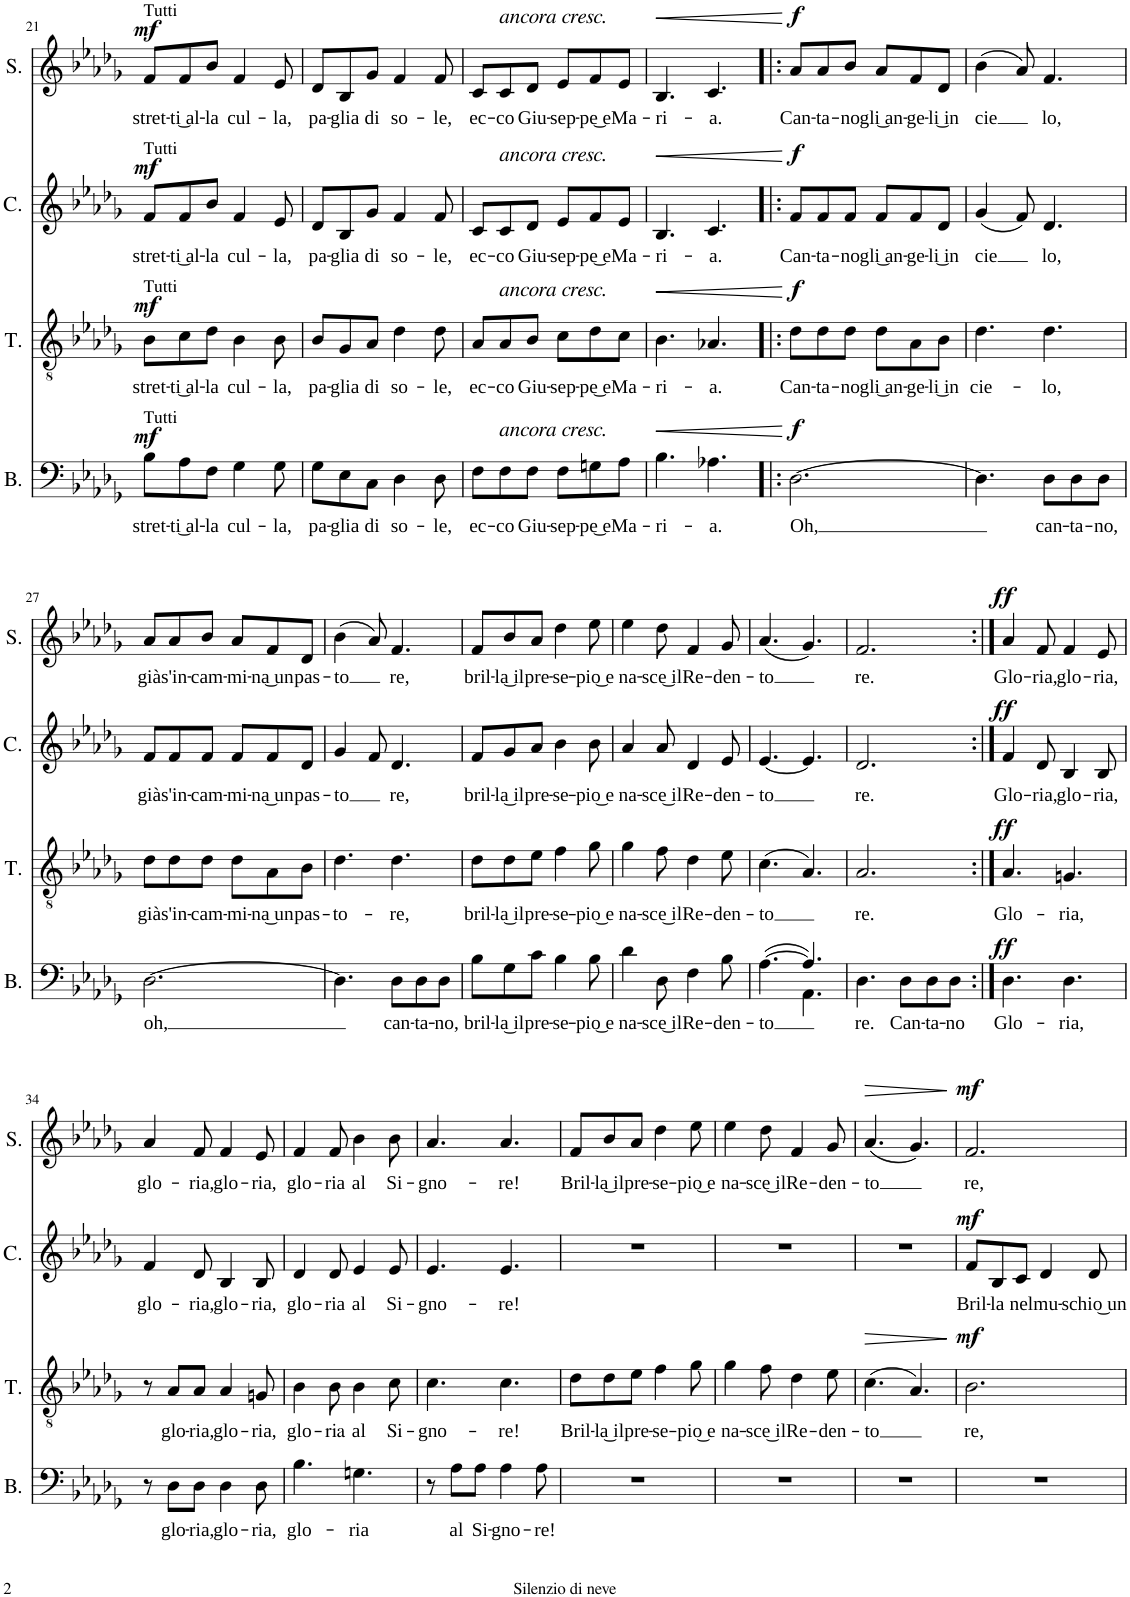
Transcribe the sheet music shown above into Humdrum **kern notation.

**kern	**text	**dynam	**kern	**text	**dynam	**kern	**text	**dynam	**kern	**text	**dynam
*part4	*part4	*part4	*part3	*part3	*part3	*part2	*part2	*part2	*part1	*part1	*part1
*staff4	*staff4	*staff4	*staff3	*staff3	*staff3	*staff2	*staff2	*staff2	*staff1	*staff1	*staff1
*I"Basso	*	*	*I"Tenore	*	*	*I"Contralto	*	*	*I"Soprano	*	*
*I'B.	*	*	*I'T.	*	*	*I'C.	*	*	*I'S.	*	*
!!LO:PB:g=z
*clefF4	*	*	*clefGv2	*	*	*clefG2	*	*	*clefG2	*	*
*Trd4c7	*	*	*	*	*	*	*	*	*	*	*
*k[b-e-a-d-g-]	*	*	*k[b-e-a-d-g-]	*	*	*k[b-e-a-d-g-]	*	*	*k[b-e-a-d-g-]	*	*
*M6/8	*	*	*M6/8	*	*	*M6/8	*	*	*M6/8	*	*
=21	=21	=21	=21	=21	=21	=21	=21	=21	=21	=21	=21
!	!	!	!	!	!	!	!	!	!LO:TX:a:t=Tutti	!	!
!	!	!	!	!	!	!LO:TX:a:t=Tutti	!	!	!	!	!
!	!	!	!LO:TX:a:t=Tutti	!	!	!	!	!	!	!	!
!LO:TX:a:t=Tutti	!	!	!	!	!	!	!	!	!	!	!
!	!LO:LY:b	!LO:DY:a	!	!LO:LY:b	!LO:DY:a	!	!LO:LY:b	!LO:DY:a	!	!LO:LY:b	!LO:DY:a
8B-\L	stret-	mf	8B-\L	stret-	mf	8f/L	stret-	mf	8f/L	stret-	mf
!	!LO:LY:b	!	!	!LO:LY:b	!	!	!LO:LY:b	!	!	!LO:LY:b	!
8A-\	-ti͜ al-	.	8c\	-ti͜ al-	.	8f/	-ti͜ al-	.	8f/	-ti͜ al-	.
!	!LO:LY:b	!	!	!LO:LY:b	!	!	!LO:LY:b	!	!	!LO:LY:b	!
8F\J	-la	.	8d-\J	-la	.	8b-/J	-la	.	8b-/J	-la	.
!	!LO:LY:b	!	!	!LO:LY:b	!	!	!LO:LY:b	!	!	!LO:LY:b	!
4G-\	cul-	.	4B-\	cul-	.	4f/	cul-	.	4f/	cul-	.
!	!LO:LY:b	!	!	!LO:LY:b	!	!	!LO:LY:b	!	!	!LO:LY:b	!
8G-\	-la,	.	8B-\	-la,	.	8e-/	-la,	.	8e-/	-la,	.
=22	=22	=22	=22	=22	=22	=22	=22	=22	=22	=22	=22
!	!LO:LY:b	!	!	!LO:LY:b	!	!	!LO:LY:b	!	!	!LO:LY:b	!
8G-\L	pa-	.	8B-/L	pa-	.	8d-/L	pa-	.	8d-/L	pa-	.
!	!LO:LY:b	!	!	!LO:LY:b	!	!	!LO:LY:b	!	!	!LO:LY:b	!
8E-\	-glia	.	8G-/	-glia	.	8B-/	-glia	.	8B-/	-glia	.
!	!LO:LY:b	!	!	!LO:LY:b	!	!	!LO:LY:b	!	!	!LO:LY:b	!
8C\J	di	.	8A-/J	di	.	8g-/J	di	.	8g-/J	di	.
!	!LO:LY:b	!	!	!LO:LY:b	!	!	!LO:LY:b	!	!	!LO:LY:b	!
4D-\	so-	.	4d-\	so-	.	4f/	so-	.	4f/	so-	.
!	!LO:LY:b	!	!	!LO:LY:b	!	!	!LO:LY:b	!	!	!LO:LY:b	!
8D-\	-le,	.	8d-\	-le,	.	8f/	-le,	.	8f/	-le,	.
=23	=23	=23	=23	=23	=23	=23	=23	=23	=23	=23	=23
!	!LO:LY:b	!	!	!LO:LY:b	!	!	!LO:LY:b	!	!	!LO:LY:b	!
8F\L	ec-	.	8A-/L	ec-	.	8c/L	ec-	.	8c/L	ec-	.
!	!	!	!	!	!	!	!	!	!LO:TX:a:i:t=ancora cresc.	!	!
!	!	!	!	!	!	!LO:TX:a:i:t=ancora cresc.	!	!	!	!	!
!	!	!	!LO:TX:a:i:t=ancora cresc.	!	!	!	!	!	!	!	!
!LO:TX:a:i:t=ancora cresc.	!	!	!	!	!	!	!	!	!	!	!
!	!LO:LY:b	!	!	!LO:LY:b	!	!	!LO:LY:b	!	!	!LO:LY:b	!
8F\	-co	.	8A-/	-co	.	8c/	-co	.	8c/	-co	.
!	!LO:LY:b	!	!	!LO:LY:b	!	!	!LO:LY:b	!	!	!LO:LY:b	!
8F\J	Giu-	.	8B-/J	Giu-	.	8d-/J	Giu-	.	8d-/J	Giu-	.
!	!LO:LY:b	!	!	!LO:LY:b	!	!	!LO:LY:b	!	!	!LO:LY:b	!
8F\L	-sep-	.	8c\L	-sep-	.	8e-/L	-sep-	.	8e-/L	-sep-	.
!	!LO:LY:b	!	!	!LO:LY:b	!	!	!LO:LY:b	!	!	!LO:LY:b	!
8Gn\	-pe͜ e	.	8d-\	-pe͜ e	.	8f/	-pe͜ e	.	8f/	-pe͜ e	.
!	!LO:LY:b	!	!	!LO:LY:b	!	!	!LO:LY:b	!	!	!LO:LY:b	!
8A-\J	Ma-	.	8c\J	Ma-	.	8e-/J	Ma-	.	8e-/J	Ma-	.
=24	=24	=24	=24	=24	=24	=24	=24	=24	=24	=24	=24
!	!LO:LY:b	!LO:HP:b	!	!LO:LY:b	!LO:HP:b	!	!LO:LY:b	!LO:HP:b	!	!LO:LY:b	!LO:HP:b
4.B-\	-ri-	<	4.B-\	-ri-	<	4.B-/	-ri-	<	4.B-/	-ri-	<
!	!LO:LY:b	!	!	!LO:LY:b	!	!	!LO:LY:b	!	!	!LO:LY:b	!
4.A-X\	-a.	.	4.A-X/	-a.	.	4.c/	-a.	.	4.c/	-a.	.
.	.	[	.	.	[	.	.	[	.	.	[
=25!|:	=25!|:	=25!|:	=25!|:	=25!|:	=25!|:	=25!|:	=25!|:	=25!|:	=25!|:	=25!|:	=25!|:
!	!LO:LY:b	!LO:DY:a	!	!LO:LY:b	!LO:DY:a	!	!LO:LY:b	!LO:DY:a	!	!LO:LY:b	!LO:DY:a
[2.D-\	Oh,	f	8d-\L	Can-	f	8f/L	Can-	f	8a-/L	Can-	f
!	!	!	!	!LO:LY:b	!	!	!LO:LY:b	!	!	!LO:LY:b	!
.	.	.	8d-\	-ta-	.	8f/	-ta-	.	8a-/	-ta-	.
!	!	!	!	!LO:LY:b	!	!	!LO:LY:b	!	!	!LO:LY:b	!
.	.	.	8d-\J	-no	.	8f/J	-no	.	8b-/J	-no	.
!	!	!	!	!LO:LY:b	!	!	!LO:LY:b	!	!	!LO:LY:b	!
.	.	.	8d-\L	gli͜ an-	.	8f/L	gli͜ an-	.	8a-/L	gli͜ an-	.
!	!	!	!	!LO:LY:b	!	!	!LO:LY:b	!	!	!LO:LY:b	!
.	.	.	8A-\	-ge-	.	8f/	-ge-	.	8f/	-ge-	.
!	!	!	!	!LO:LY:b	!	!	!LO:LY:b	!	!	!LO:LY:b	!
.	.	.	8B-\J	-li͜ in	.	8d-/J	-li͜ in	.	8d-/J	-li͜ in	.
=26	=26	=26	=26	=26	=26	=26	=26	=26	=26	=26	=26
!	!	!	!	!LO:LY:b	!	!	!LO:LY:b	!	!	!LO:LY:b	!
4.D-\]	.	.	4.d-\	cie-	.	(4g-/	-cie	.	(4b-\	-cie	.
.	.	.	.	.	.	8f/)	.	.	8a-/)	.	.
!	!LO:LY:b	!	!	!LO:LY:b	!	!	!LO:LY:b	!	!	!LO:LY:b	!
8D-\L	can-	.	4.d-\	lo,	.	4.d-/	lo,	.	4.f/	lo,	.
!	!LO:LY:b	!	!	!	!	!	!	!	!	!	!
8D-\	-ta-	.	.	.	.	.	.	.	.	.	.
!	!LO:LY:b	!	!	!	!	!	!	!	!	!	!
8D-\J	-no,	.	.	.	.	.	.	.	.	.	.
!!LO:LB:g=z
=27	=27	=27	=27	=27	=27	=27	=27	=27	=27	=27	=27
!	!LO:LY:b	!	!	!LO:LY:b	!	!	!LO:LY:b	!	!	!LO:LY:b	!
[2.D-\	oh,	.	8d-\L	già	.	8f/L	già	.	8a-/L	già	.
!	!	!	!	!LO:LY:b	!	!	!LO:LY:b	!	!	!LO:LY:b	!
.	.	.	8d-\	s'in-	.	8f/	s'in-	.	8a-/	s'in-	.
!	!	!	!	!LO:LY:b	!	!	!LO:LY:b	!	!	!LO:LY:b	!
.	.	.	8d-\J	-cam-	.	8f/J	-cam-	.	8b-/J	-cam-	.
!	!	!	!	!LO:LY:b	!	!	!LO:LY:b	!	!	!LO:LY:b	!
.	.	.	8d-\L	-mi-	.	8f/L	-mi-	.	8a-/L	-mi-	.
!	!	!	!	!LO:LY:b	!	!	!LO:LY:b	!	!	!LO:LY:b	!
.	.	.	8A-\	-na͜ un	.	8f/	-na͜ un	.	8f/	-na͜ un	.
!	!	!	!	!LO:LY:b	!	!	!LO:LY:b	!	!	!LO:LY:b	!
.	.	.	8B-\J	pas-	.	8d-/J	pas-	.	8d-/J	pas-	.
=28	=28	=28	=28	=28	=28	=28	=28	=28	=28	=28	=28
!	!	!	!	!LO:LY:b	!	!	!LO:LY:b	!	!	!LO:LY:b	!
4.D-\]	.	.	4.d-\	-to-	.	4g-/	-to	.	(4b-\	-to	.
.	.	.	.	.	.	8f/	.	.	8a-/)	.	.
!	!LO:LY:b	!	!	!LO:LY:b	!	!	!LO:LY:b	!	!	!LO:LY:b	!
8D-\L	can-	.	4.d-\	-re,	.	4.d-/	re,	.	4.f/	re,	.
!	!LO:LY:b	!	!	!	!	!	!	!	!	!	!
8D-\	-ta-	.	.	.	.	.	.	.	.	.	.
!	!LO:LY:b	!	!	!	!	!	!	!	!	!	!
8D-\J	-no,	.	.	.	.	.	.	.	.	.	.
=29	=29	=29	=29	=29	=29	=29	=29	=29	=29	=29	=29
!	!LO:LY:b	!	!	!LO:LY:b	!	!	!LO:LY:b	!	!	!LO:LY:b	!
8B-\L	bril-	.	8d-\L	bril-	.	8f/L	bril-	.	8f/L	bril-	.
!	!LO:LY:b	!	!	!LO:LY:b	!	!	!LO:LY:b	!	!	!LO:LY:b	!
8G-\	-la͜ il	.	8d-\	-la͜ il	.	8g-/	-la͜ il	.	8b-/	-la͜ il	.
!	!LO:LY:b	!	!	!LO:LY:b	!	!	!LO:LY:b	!	!	!LO:LY:b	!
8c\J	pre-	.	8e-\J	pre-	.	8a-/J	pre-	.	8a-/J	pre-	.
!	!LO:LY:b	!	!	!LO:LY:b	!	!	!LO:LY:b	!	!	!LO:LY:b	!
4B-\	-se-	.	4f\	-se-	.	4b-\	-se-	.	4dd-\	-se-	.
!	!LO:LY:b	!	!	!LO:LY:b	!	!	!LO:LY:b	!	!	!LO:LY:b	!
8B-\	-pio͜ e	.	8g-\	-pio͜ e	.	8b-\	-pio͜ e	.	8ee-\	-pio͜ e	.
=30	=30	=30	=30	=30	=30	=30	=30	=30	=30	=30	=30
!	!LO:LY:b	!	!	!LO:LY:b	!	!	!LO:LY:b	!	!	!LO:LY:b	!
4d-\	na-	.	4g-\	na-	.	4a-/	na-	.	4ee-\	na-	.
!	!LO:LY:b	!	!	!LO:LY:b	!	!	!LO:LY:b	!	!	!LO:LY:b	!
8D-\	-sce͜ il	.	8f\	-sce͜ il	.	8a-/	-sce͜ il	.	8dd-\	-sce͜ il	.
!	!LO:LY:b	!	!	!LO:LY:b	!	!	!LO:LY:b	!	!	!LO:LY:b	!
4F\	Re-	.	4d-\	Re-	.	4d-/	Re-	.	4f/	Re-	.
!	!LO:LY:b	!	!	!LO:LY:b	!	!	!LO:LY:b	!	!	!LO:LY:b	!
8B-\	-den-	.	8e-\	-den-	.	8e-/	-den-	.	8g-/	-den-	.
=31	=31	=31	=31	=31	=31	=31	=31	=31	=31	=31	=31
!	!LO:LY:b	!	!	!LO:LY:b	!	!	!LO:LY:b	!	!	!LO:LY:b	!
*^	*	*	*	*	*	*	*	*	*	*	*
([4.A-\	4.ryy	-to	.	(4.c\	-to	.	[4.e-/	-to	.	(4.a-/	-to	.
4.A-/])	4.AA-\	.	.	4.A-/)	.	.	4.e-/]	.	.	4.g-/)	.	.
=32	=32	=32	=32	=32	=32	=32	=32	=32	=32	=32	=32	=32
!	!	!LO:LY:b	!	!	!LO:LY:b	!	!	!LO:LY:b	!	!	!LO:LY:b	!
*v	*v	*	*	*	*	*	*	*	*	*	*	*
4.D-\	re.	.	2.A-/	re.	.	2.d-/	re.	.	2.f/	re.	.
!	!LO:LY:b	!	!	!	!	!	!	!	!	!	!
8D-\L	Can-	.	.	.	.	.	.	.	.	.	.
!	!LO:LY:b	!	!	!	!	!	!	!	!	!	!
8D-\	-ta-	.	.	.	.	.	.	.	.	.	.
!	!LO:LY:b	!	!	!	!	!	!	!	!	!	!
8D-\J	-no	.	.	.	.	.	.	.	.	.	.
=33:|!	=33:|!	=33:|!	=33:|!	=33:|!	=33:|!	=33:|!	=33:|!	=33:|!	=33:|!	=33:|!	=33:|!
!	!LO:LY:b	!LO:DY:a	!	!LO:LY:b	!LO:DY:a	!	!LO:LY:b	!LO:DY:a	!	!LO:LY:b	!LO:DY:a
4.D-\	Glo-	ff	4.A-/	Glo-	ff	4f/	Glo-	ff	4a-/	Glo-	ff
!	!	!	!	!	!	!	!LO:LY:b	!	!	!LO:LY:b	!
.	.	.	.	.	.	8d-/	-ria,	.	8f/	-ria,	.
!	!LO:LY:b	!	!	!LO:LY:b	!	!	!LO:LY:b	!	!	!LO:LY:b	!
4.D-\	-ria,	.	4.Gn/	-ria,	.	4B-/	glo-	.	4f/	glo-	.
!	!	!	!	!	!	!	!LO:LY:b	!	!	!LO:LY:b	!
.	.	.	.	.	.	8B-/	-ria,	.	8e-/	-ria,	.
!!LO:LB:g=z
=34	=34	=34	=34	=34	=34	=34	=34	=34	=34	=34	=34
!	!	!	!	!	!	!	!LO:LY:b	!	!	!LO:LY:b	!
8r	.	.	8r	.	.	4f/	glo-	.	4a-/	glo-	.
!	!LO:LY:b	!	!	!LO:LY:b	!	!	!	!	!	!	!
8D-\L	glo-	.	8A-/L	glo-	.	.	.	.	.	.	.
!	!LO:LY:b	!	!	!LO:LY:b	!	!	!LO:LY:b	!	!	!LO:LY:b	!
8D-\J	-ria,	.	8A-/J	-ria,	.	8d-/	-ria,	.	8f/	-ria,	.
!	!LO:LY:b	!	!	!LO:LY:b	!	!	!LO:LY:b	!	!	!LO:LY:b	!
4D-\	glo-	.	4A-/	glo-	.	4B-/	glo-	.	4f/	glo-	.
!	!LO:LY:b	!	!	!LO:LY:b	!	!	!LO:LY:b	!	!	!LO:LY:b	!
8D-\	-ria,	.	8Gn/	-ria,	.	8B-/	-ria,	.	8e-/	-ria,	.
=35	=35	=35	=35	=35	=35	=35	=35	=35	=35	=35	=35
!	!LO:LY:b	!	!	!LO:LY:b	!	!	!LO:LY:b	!	!	!LO:LY:b	!
4.B-\	glo-	.	4B-\	glo-	.	4d-/	glo-	.	4f/	glo-	.
!	!	!	!	!LO:LY:b	!	!	!LO:LY:b	!	!	!LO:LY:b	!
.	.	.	8B-\	-ria	.	8d-/	-ria	.	8f/	-ria	.
!	!LO:LY:b	!	!	!LO:LY:b	!	!	!LO:LY:b	!	!	!LO:LY:b	!
4.Gn\	-ria	.	4B-\	al	.	4e-/	al	.	4b-\	al	.
!	!	!	!	!LO:LY:b	!	!	!LO:LY:b	!	!	!LO:LY:b	!
.	.	.	8c\	Si-	.	8e-/	Si-	.	8b-\	Si-	.
=36	=36	=36	=36	=36	=36	=36	=36	=36	=36	=36	=36
!	!	!	!	!LO:LY:b	!	!	!LO:LY:b	!	!	!LO:LY:b	!
8r	.	.	4.c\	-gno-	.	4.e-/	-gno-	.	4.a-/	-gno-	.
!	!LO:LY:b	!	!	!	!	!	!	!	!	!	!
8A-\L	al	.	.	.	.	.	.	.	.	.	.
!	!LO:LY:b	!	!	!	!	!	!	!	!	!	!
8A-\J	Si-	.	.	.	.	.	.	.	.	.	.
!	!LO:LY:b	!	!	!LO:LY:b	!	!	!LO:LY:b	!	!	!LO:LY:b	!
4A-\	-gno-	.	4.c\	-re!	.	4.e-/	-re!	.	4.a-/	-re!	.
!	!LO:LY:b	!	!	!	!	!	!	!	!	!	!
8A-\	-re!	.	.	.	.	.	.	.	.	.	.
=37	=37	=37	=37	=37	=37	=37	=37	=37	=37	=37	=37
!	!	!	!	!LO:LY:b	!	!	!	!	!	!LO:LY:b	!
2.r	.	.	8d-\L	Bril-	.	2.r	.	.	8f/L	Bril-	.
!	!	!	!	!LO:LY:b	!	!	!	!	!	!LO:LY:b	!
.	.	.	8d-\	-la͜ il	.	.	.	.	8b-/	-la͜ il	.
!	!	!	!	!LO:LY:b	!	!	!	!	!	!LO:LY:b	!
.	.	.	8e-\J	pre-	.	.	.	.	8a-/J	pre-	.
!	!	!	!	!LO:LY:b	!	!	!	!	!	!LO:LY:b	!
.	.	.	4f\	-se-	.	.	.	.	4dd-\	-se-	.
!	!	!	!	!LO:LY:b	!	!	!	!	!	!LO:LY:b	!
.	.	.	8g-\	-pio͜ e	.	.	.	.	8ee-\	-pio͜ e	.
=38	=38	=38	=38	=38	=38	=38	=38	=38	=38	=38	=38
!	!	!	!	!LO:LY:b	!	!	!	!	!	!LO:LY:b	!
2.r	.	.	4g-\	na-	.	2.r	.	.	4ee-\	na-	.
!	!	!	!	!LO:LY:b	!	!	!	!	!	!LO:LY:b	!
.	.	.	8f\	-sce͜ il	.	.	.	.	8dd-\	-sce͜ il	.
!	!	!	!	!LO:LY:b	!	!	!	!	!	!LO:LY:b	!
.	.	.	4d-\	Re-	.	.	.	.	4f/	Re-	.
!	!	!	!	!LO:LY:b	!	!	!	!	!	!LO:LY:b	!
.	.	.	8e-\	-den-	.	.	.	.	8g-/	-den-	.
=39	=39	=39	=39	=39	=39	=39	=39	=39	=39	=39	=39
!	!	!	!	!LO:LY:b	!LO:HP:b	!	!	!	!	!LO:LY:b	!LO:HP:b
2.r	.	.	(4.c\	-to	>	2.r	.	.	(4.a-/	-to	>
.	.	.	4.A-/)	.	.	.	.	.	4.g-/)	.	.
.	.	.	.	.	]	.	.	.	.	.	]
=40	=40	=40	=40	=40	=40	=40	=40	=40	=40	=40	=40
!	!	!	!	!LO:LY:b	!LO:DY:a	!	!LO:LY:b	!LO:DY:a	!	!LO:LY:b	!LO:DY:a
2.r	.	.	2.B-\	re,	mf	8f/L	Bril-	mf	2.f/	re,	mf
!	!	!	!	!	!	!	!LO:LY:b	!	!	!	!
.	.	.	.	.	.	8B-/	-la	.	.	.	.
!	!	!	!	!	!	!	!LO:LY:b	!	!	!	!
.	.	.	.	.	.	8c/J	nel	.	.	.	.
!	!	!	!	!	!	!	!LO:LY:b	!	!	!	!
.	.	.	.	.	.	4d-/	mu-	.	.	.	.
!	!	!	!	!	!	!	!LO:LY:b	!	!	!	!
.	.	.	.	.	.	8d-/	-schio͜ un	.	.	.	.
=	=	=	=	=	=	=	=	=	=	=	=
*-	*-	*-	*-	*-	*-	*-	*-	*-	*-	*-	*-
